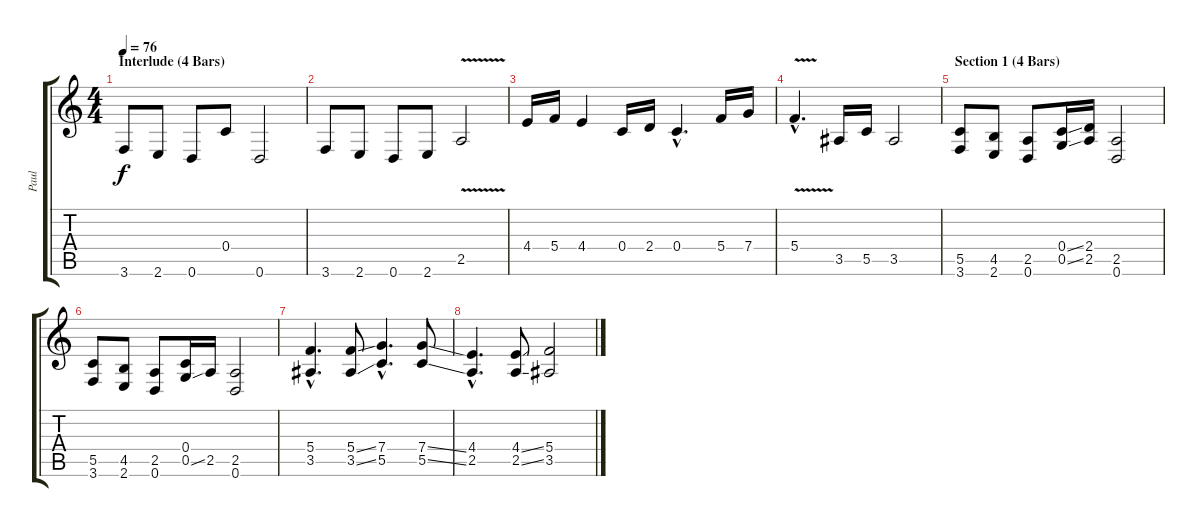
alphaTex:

\track ("Paul" "Paul") {instrument distortionguitar}
\staff {score tabs}
\tuning (D4 A3 F3 C3 G2 D2) {hide}
\ts (4 4)
\section ("" "Interlude (4 Bars)")
\tempo 76
\clef g2
\ks c
3.6.8{dy f} 2.6.8 0.6.8 0.4.8 0.6.2 |
3.6.8 2.6.8 0.6.8 2.6.8 2.5{v}.2 |
4.4.16 5.4.16 4.4.4 0.4.16 2.4.16 0.4{hac}.4{d} 5.4.16 7.4.16 |
5.4{v hac}.4{d} 3.5.16 5.5.16 3.5.2 |
\section ("" "Section 1 (4 Bars)")
(5.5 3.6).8 (4.5 2.6).8 (2.5 0.6).8 (0.4{ss} 0.5{ss}).16 (2.4 2.5).16 (2.5 0.6).2 |
(5.5 3.6).8 (4.5 2.6).8 (2.5 0.6).8 (0.4 0.5{ss}).16 2.5.16 (2.5 0.6).2 |
(5.4{hac} 3.5{hac}).4{d} (5.4{ss} 3.5{ss}).8 (7.4{hac} 5.5{hac}).4{d} (7.4{ss} 5.5{ss}).8 |
(4.4{hac} 2.5{hac}).4{d} (4.4{ss} 2.5{ss}).8 (5.4 3.5).2
